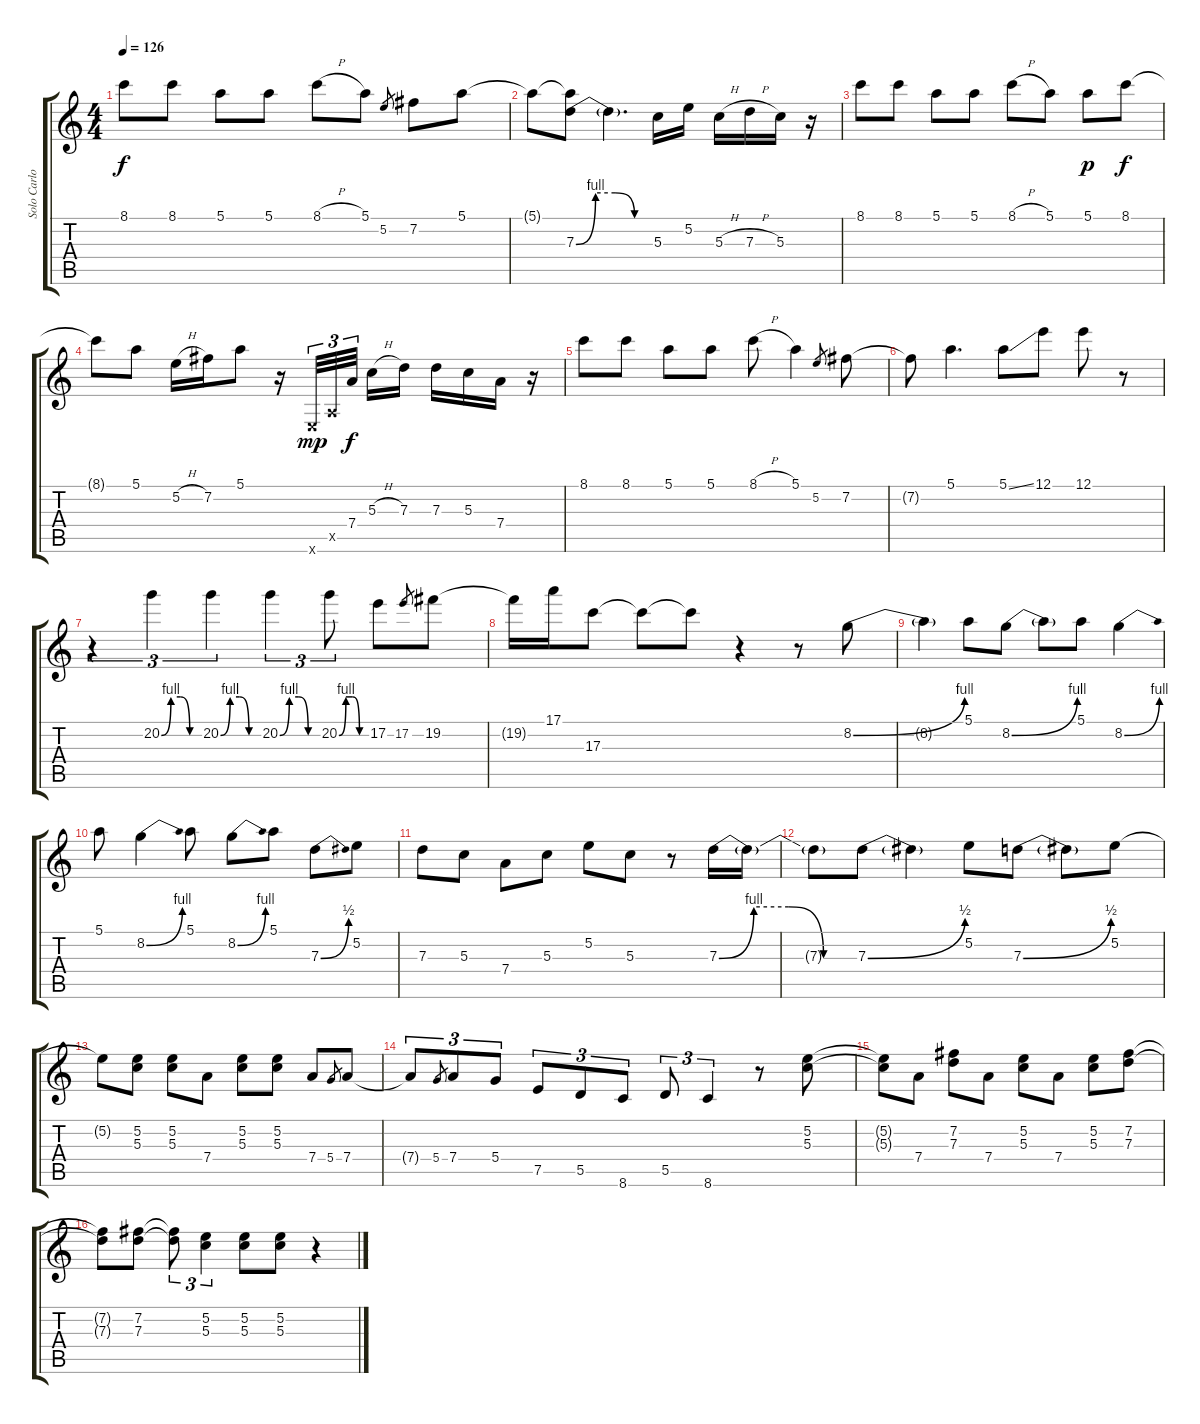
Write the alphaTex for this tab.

\track ("Solo Carlos" "Solo Carlo") {instrument distortionguitar}
\staff {score tabs}
\tuning (E4 B3 G3 D3 A2 E2) {hide}
\ts (4 4)
\tempo 126
\clef g2
\ks c
8.1.8{dy f} 8.1.8 5.1.8 5.1.8 8.1{h}.8 5.1.8 5.2.8{gr} 7.2.8 5.1.8 |
5.1{t}.8 (5.1{t} 7.3{be (custom 0 0 15 4 30 4 45 0 60 0)}).8 7.3{t}.4{d} 5.3.16 5.2.16 5.3{h}.16 7.3{h}.16 5.3.16 r.16 |
8.1.8 8.1.8 5.1.8 5.1.8 8.1{h}.8 5.1.8 5.1.8{dy p} 8.1.8{dy f} |
8.1{t}.8 5.1.8 5.2{h}.16 7.2.16 5.1.8 r.16 0.6{x}.32{tu (3 2) dy mp} 0.5{x}.32{tu (3 2)} 7.4.32{tu (3 2) dy f beam splitsecondary} 5.3{h}.16 7.3.16 7.3.16 5.3.16 7.4.16 r.16 |
8.1.8 8.1.8 5.1.8 5.1.8 8.1{h}.8 5.1.4 5.2.8{gr} 7.2.8 |
7.2{t}.8 5.1.4{d} 5.1{ss}.8 12.1.8 12.1.8 r.8 |
r.4{tu (3 2)} 20.2{be (custom 0 0 15 4 30 4 45 0 60 0)}.4{tu (3 2)} 20.2{be (custom 0 0 15 4 30 4 45 0 60 0)}.4{tu (3 2)} 20.2{be (custom 0 0 15 4 30 4 45 0 60 0)}.4{tu (3 2)} 20.2{be (custom 0 0 15 4 30 4 45 0 60 0)}.8{tu (3 2)} 17.2.8 17.2.8{gr} 19.2.8 |
19.2{t}.16 17.1.16 17.3.8 17.3{t}.8 17.3{t}.8 r.4 r.8 8.2{be (bend 0 0 60 4)}.8 |
8.2{t}.4 5.1.8 8.2{be (bend 0 0 60 4)}.8 8.2{t}.8 5.1.8 8.2{be (bend 0 0 60 4)}.4 |
5.1.8 8.2{be (bend 0 0 60 4)}.4 5.1.8 8.2{be (bend 0 0 60 4)}.8 5.1.8 7.3{be (bend 0 0 60 2)}.8 5.2.8 |
7.3.8 5.3.8 7.4.8 5.3.8 5.2.8 5.3.8 r.8 7.3{be (custom 0 0 15 4 30 4 45 0 60 0)}.16 7.3{t}.16 |
7.3{t}.8 7.3{be (bend 0 0 60 2)}.8 7.3{t}.4 5.2.8 7.3{be (bend 0 0 60 2)}.8 7.3{t}.8 5.2.8 |
5.2{t}.8 (5.2 5.3).8 (5.2 5.3).8 7.4.8 (5.2 5.3).8 (5.2 5.3).8 7.4.8 5.4.8{gr} 7.4.8 |
7.4{t}.8{tu (3 2)} 5.4.8{gr} 7.4.8{tu (3 2)} 5.4.8{tu (3 2)} 7.5.8{tu (3 2)} 5.5.8{tu (3 2)} 8.6.8{tu (3 2)} 5.5.8{tu (3 2)} 8.6.4{tu (3 2)} r.8 (5.2 5.3).8 |
(5.2{t} 5.3{t}).8 7.4.8 (7.2 7.3).8 7.4.8 (5.2 5.3).8 7.4.8 (5.2 5.3).8 (7.2 7.3).8 |
(7.2{t} 7.3{t}).8 (7.2 7.3).8 (7.2{t} 7.3{t}).8{tu (3 2)} (5.2 5.3).4{tu (3 2)} (5.2 5.3).8 (5.2 5.3).8 r.4
